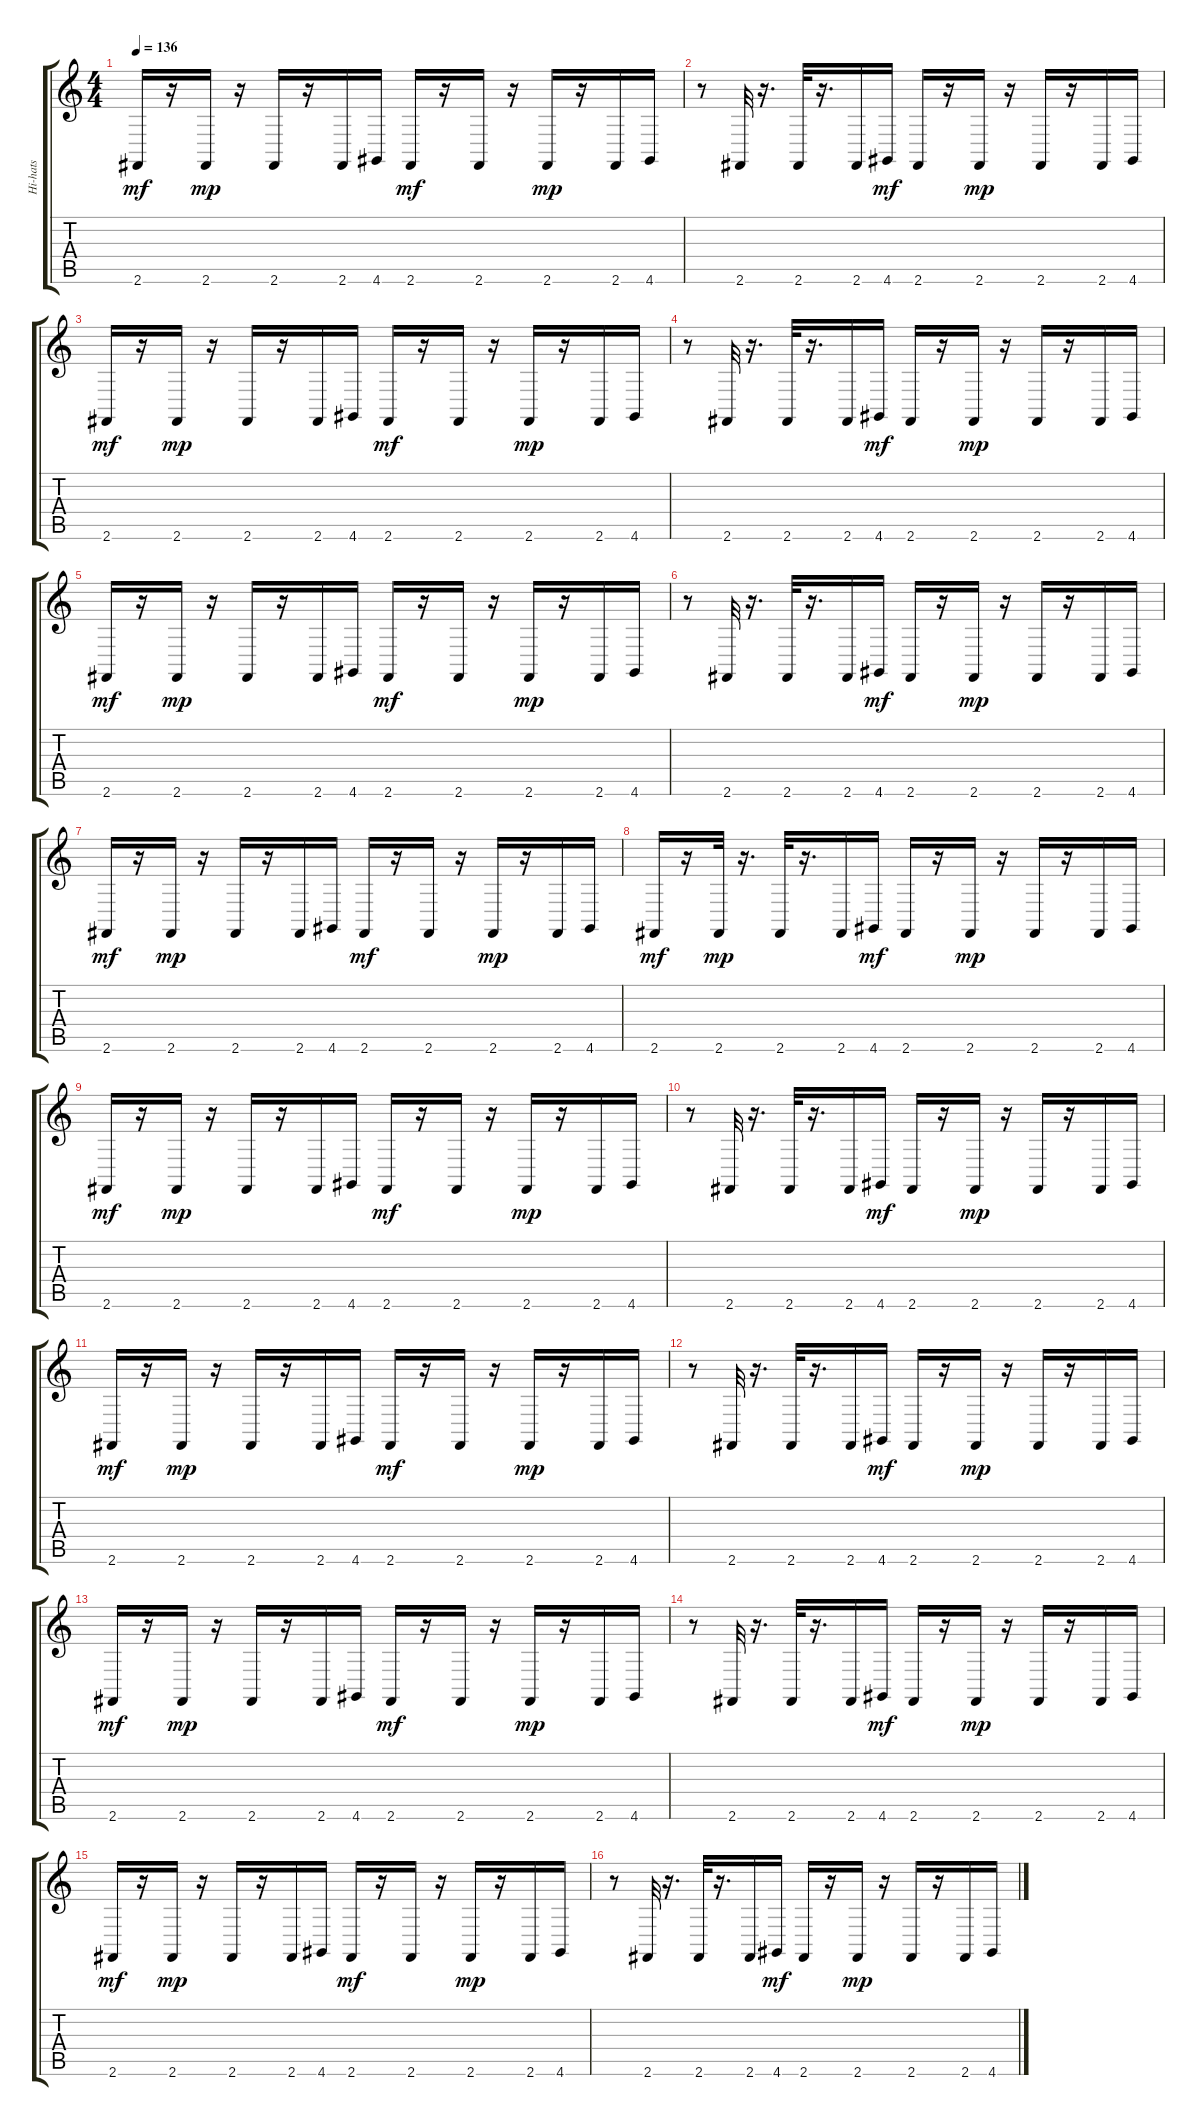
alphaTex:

\track ("Hi-hats" "Hi-hats") {instrument acousticgrandpiano}
\staff {score tabs}
\tuning (E4 B3 G3 D3 A2 E2) {hide}
\ts (4 4)
\tempo 136
\clef g2
\ks c
2.6.16{dy mf} r.16 2.6.16{dy mp} r.16 2.6.16 r.16 2.6.16 4.6.16 2.6.16{dy mf} r.16 2.6.16 r.16 2.6.16{dy mp} r.16 2.6.16 4.6.16 |
r.8 2.6.32 r.16{d} 2.6.32 r.16{d} 2.6.16 4.6.16{dy mf} 2.6.16 r.16 2.6.16{dy mp} r.16 2.6.16 r.16 2.6.16 4.6.16 |
2.6.16{dy mf} r.16 2.6.16{dy mp} r.16 2.6.16 r.16 2.6.16 4.6.16 2.6.16{dy mf} r.16 2.6.16 r.16 2.6.16{dy mp} r.16 2.6.16 4.6.16 |
r.8 2.6.32 r.16{d} 2.6.32 r.16{d} 2.6.16 4.6.16{dy mf} 2.6.16 r.16 2.6.16{dy mp} r.16 2.6.16 r.16 2.6.16 4.6.16 |
2.6.16{dy mf} r.16 2.6.16{dy mp} r.16 2.6.16 r.16 2.6.16 4.6.16 2.6.16{dy mf} r.16 2.6.16 r.16 2.6.16{dy mp} r.16 2.6.16 4.6.16 |
r.8 2.6.32 r.16{d} 2.6.32 r.16{d} 2.6.16 4.6.16{dy mf} 2.6.16 r.16 2.6.16{dy mp} r.16 2.6.16 r.16 2.6.16 4.6.16 |
2.6.16{dy mf} r.16 2.6.16{dy mp} r.16 2.6.16 r.16 2.6.16 4.6.16 2.6.16{dy mf} r.16 2.6.16 r.16 2.6.16{dy mp} r.16 2.6.16 4.6.16 |
2.6.16{dy mf} r.16 2.6.32{dy mp} r.16{d} 2.6.32 r.16{d} 2.6.16 4.6.16{dy mf} 2.6.16 r.16 2.6.16{dy mp} r.16 2.6.16 r.16 2.6.16 4.6.16 |
2.6.16{dy mf} r.16 2.6.16{dy mp} r.16 2.6.16 r.16 2.6.16 4.6.16 2.6.16{dy mf} r.16 2.6.16 r.16 2.6.16{dy mp} r.16 2.6.16 4.6.16 |
r.8 2.6.32 r.16{d} 2.6.32 r.16{d} 2.6.16 4.6.16{dy mf} 2.6.16 r.16 2.6.16{dy mp} r.16 2.6.16 r.16 2.6.16 4.6.16 |
2.6.16{dy mf} r.16 2.6.16{dy mp} r.16 2.6.16 r.16 2.6.16 4.6.16 2.6.16{dy mf} r.16 2.6.16 r.16 2.6.16{dy mp} r.16 2.6.16 4.6.16 |
r.8 2.6.32 r.16{d} 2.6.32 r.16{d} 2.6.16 4.6.16{dy mf} 2.6.16 r.16 2.6.16{dy mp} r.16 2.6.16 r.16 2.6.16 4.6.16 |
2.6.16{dy mf} r.16 2.6.16{dy mp} r.16 2.6.16 r.16 2.6.16 4.6.16 2.6.16{dy mf} r.16 2.6.16 r.16 2.6.16{dy mp} r.16 2.6.16 4.6.16 |
r.8 2.6.32 r.16{d} 2.6.32 r.16{d} 2.6.16 4.6.16{dy mf} 2.6.16 r.16 2.6.16{dy mp} r.16 2.6.16 r.16 2.6.16 4.6.16 |
2.6.16{dy mf} r.16 2.6.16{dy mp} r.16 2.6.16 r.16 2.6.16 4.6.16 2.6.16{dy mf} r.16 2.6.16 r.16 2.6.16{dy mp} r.16 2.6.16 4.6.16 |
r.8 2.6.32 r.16{d} 2.6.32 r.16{d} 2.6.16 4.6.16{dy mf} 2.6.16 r.16 2.6.16{dy mp} r.16 2.6.16 r.16 2.6.16 4.6.16
